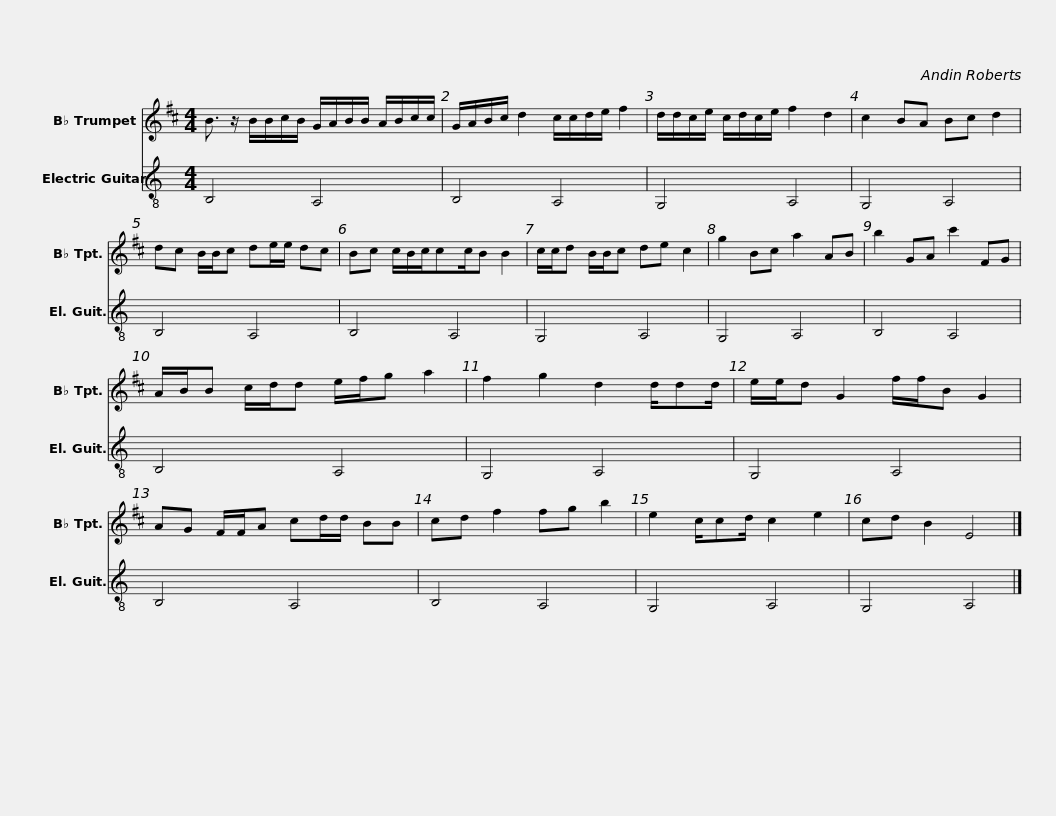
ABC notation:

X:1
%%score 1 2
L:1/8
M:4/4
I:linebreak $
K:C
V:1 treble transpose=-2
V:2 treble-8
V:1
[K:D] B3/2 z/ B/B/c/B/ G/A/B/B/ A/B/c/c/ | G/A/B/c/ d2 c/c/d/e/ f2 | d/d/c/e/ c/d/c/e/ f2 d2 |$ c2 BA Bc d2 | dc B/B/c de/e/ dc | %5
 Bc c/B/c/cc/B B2 | c/c/d B/B/c de c2 | g2 Bc a2 AB |$ b2 GA c'2 FG | A/B/B c/d/d e/f/g a2 | %10
 f2 g2 d2 d/dd/ | e/e/d G2 f/f/B G2 | AG F/F/A cd/d/ BB |$ cd f2 fg b2 | e2 c/cd/ c2 e2 | %15
 cd B2 E4 |] %16
V:2
 B,4 A,4 | B,4 A,4 | G,4 A,4 |$ G,4 A,4 | B,4 A,4 | %5
 B,4 A,4 | G,4 A,4 | G,4 A,4 |$ B,4 A,4 | B,4 A,4 | %10
 G,4 A,4 | G,4 A,4 | B,4 A,4 |$ B,4 A,4 | G,4 A,4 | %15
 G,4 A,4 |] %16
